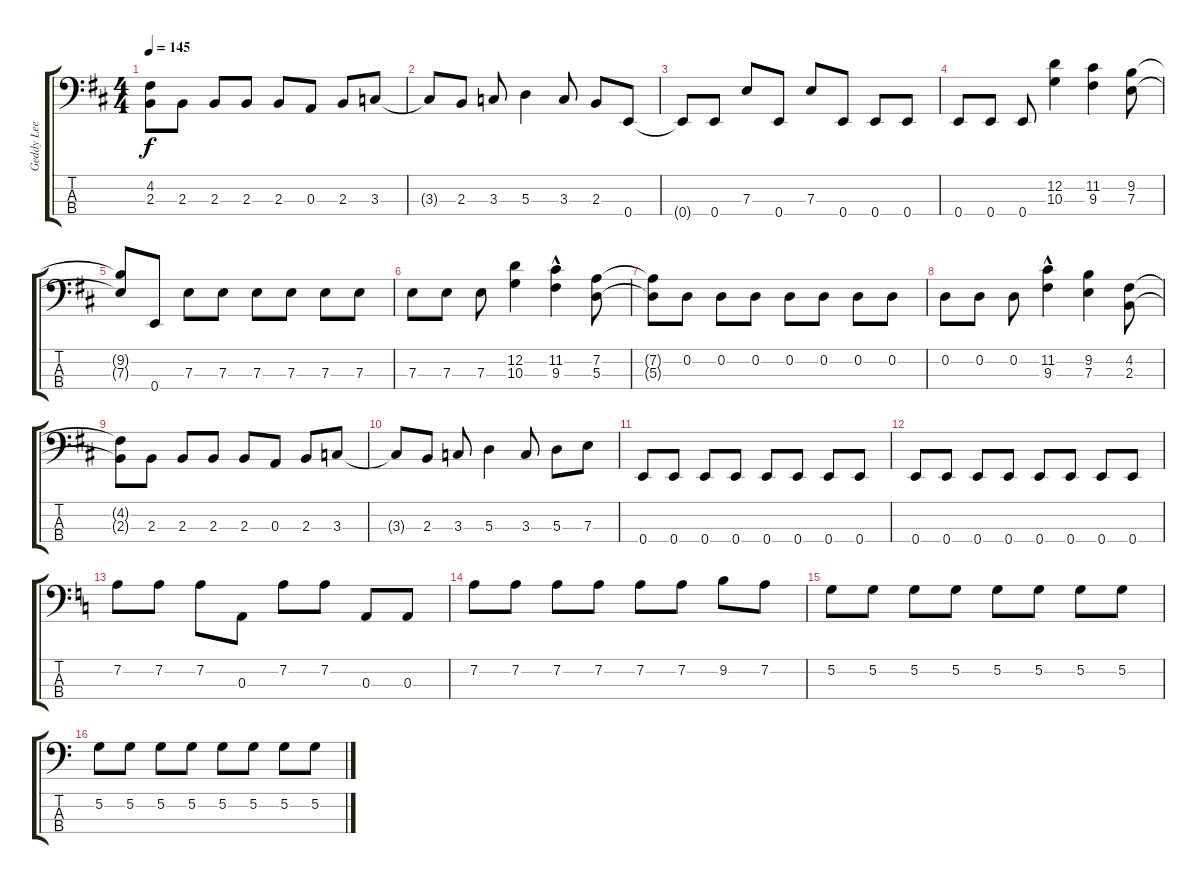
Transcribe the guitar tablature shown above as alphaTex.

\track ("Geddy Lee" "Geddy Lee") {instrument electricbassfinger}
\staff {score tabs}
\tuning (G2 D2 A1 E1) {hide}
\ts (4 4)
\tempo 145
\clef f4
\ks d
(4.2{t} 2.3{t}).8{dy f} 2.3.8 2.3.8 2.3.8 2.3.8 0.3.8 2.3.8 3.3.8 |
3.3{t}.8 2.3.8 3.3.8 5.3.4 3.3.8 2.3.8 0.4.8 |
0.4{t}.8 0.4.8 7.3.8 0.4.8 7.3.8 0.4.8 0.4.8 0.4.8 |
0.4.8 0.4.8 0.4.8 (12.2 10.3).4 (11.2 9.3).4 (9.2 7.3).8 |
(9.2{t} 7.3{t}).8 0.4.8 7.3.8 7.3.8 7.3.8 7.3.8 7.3.8 7.3.8 |
7.3.8 7.3.8 7.3.8 (12.2 10.3).4 (11.2 9.3{hac}).4 (7.2 5.3).8 |
(7.2{t} 5.3{t}).8 0.2.8 0.2.8 0.2.8 0.2.8 0.2.8 0.2.8 0.2.8 |
0.2.8 0.2.8 0.2.8 (11.2 9.3{hac}).4 (9.2 7.3).4 (4.2 2.3).8 |
(4.2{t} 2.3{t}).8 2.3.8 2.3.8 2.3.8 2.3.8 0.3.8 2.3.8 3.3.8 |
3.3{t}.8 2.3.8 3.3.8 5.3.4 3.3.8 5.3.8 7.3.8 |
0.4.8 0.4.8 0.4.8 0.4.8 0.4.8 0.4.8 0.4.8 0.4.8 |
0.4.8 0.4.8 0.4.8 0.4.8 0.4.8 0.4.8 0.4.8 0.4.8 |
\ks c
7.2.8 7.2.8 7.2.8 0.3.8 7.2.8 7.2.8 0.3.8 0.3.8 |
7.2.8 7.2.8 7.2.8 7.2.8 7.2.8 7.2.8 9.2.8 7.2.8 |
5.2.8 5.2.8 5.2.8 5.2.8 5.2.8 5.2.8 5.2.8 5.2.8 |
5.2.8 5.2.8 5.2.8 5.2.8 5.2.8 5.2.8 5.2.8 5.2.8
